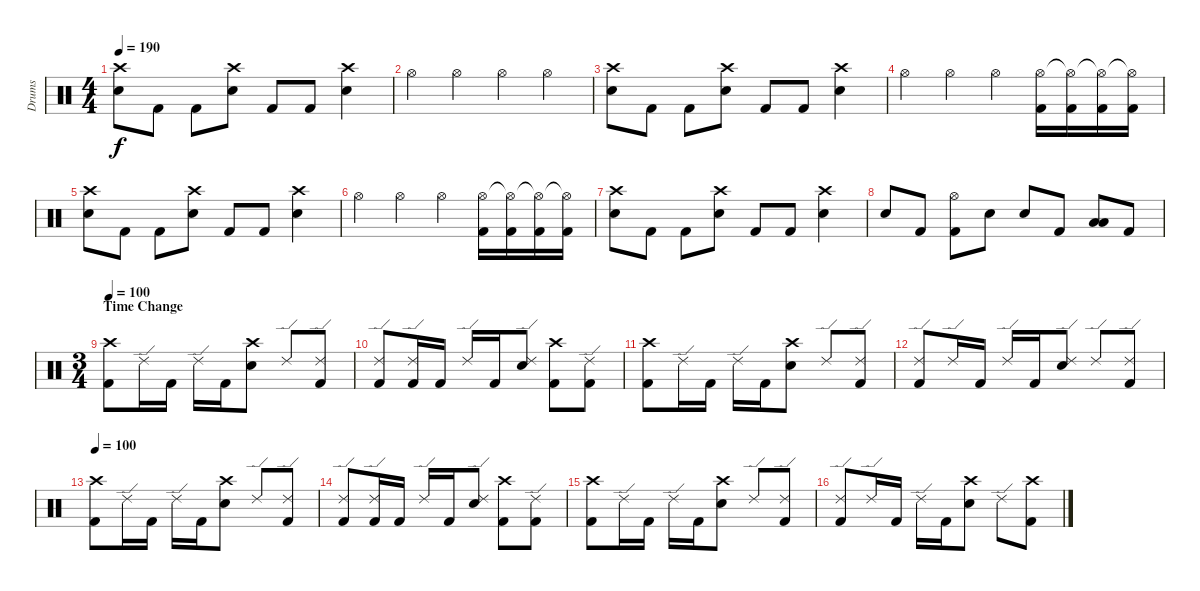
\track ("Drums" "Drums") {instrument percussion}
\staff {score}
\articulation defaults
\ts (4 4)
\tempo 190
\clef neutral
\ks c
("Crash high (hit)" "Snare (hit) 2").8{dy f} "Kick (hit) 2".8 "Kick (hit) 2".8 ("Crash high (hit)" "Snare (hit) 2").8 "Kick (hit) 2".8 "Kick (hit) 2".8 ("Crash high (hit)" "Snare (hit) 2").4 |
"Hi-Hat (open)".4 "Hi-Hat (open)".4 "Hi-Hat (open)".4 "Hi-Hat (open)".4 |
("Crash high (hit)" "Snare (hit) 2").8 "Kick (hit) 2".8 "Kick (hit) 2".8 ("Crash high (hit)" "Snare (hit) 2").8 "Kick (hit) 2".8 "Kick (hit) 2".8 ("Crash high (hit)" "Snare (hit) 2").4 |
"Hi-Hat (open)".4 "Hi-Hat (open)".4 "Hi-Hat (open)".4 ("Hi-Hat (open)" "Kick (hit) 2").16 ("Hi-Hat (open)"{t} "Kick (hit) 2").16 ("Hi-Hat (open)"{t} "Kick (hit) 2").16 ("Hi-Hat (open)"{t} "Kick (hit) 2").16 |
("Crash high (hit)" "Snare (hit) 2").8 "Kick (hit) 2".8 "Kick (hit) 2".8 ("Crash high (hit)" "Snare (hit) 2").8 "Kick (hit) 2".8 "Kick (hit) 2".8 ("Crash high (hit)" "Snare (hit) 2").4 |
"Hi-Hat (open)".4 "Hi-Hat (open)".4 "Hi-Hat (open)".4 ("Hi-Hat (open)" "Kick (hit) 2").16 ("Hi-Hat (open)"{t} "Kick (hit) 2").16 ("Hi-Hat (open)"{t} "Kick (hit) 2").16 ("Hi-Hat (open)"{t} "Kick (hit) 2").16 |
("Crash high (hit)" "Snare (hit) 2").8 "Kick (hit) 2".8 "Kick (hit) 2".8 ("Crash high (hit)" "Snare (hit) 2").8 "Kick (hit) 2".8 "Kick (hit) 2".8 ("Crash high (hit)" "Snare (hit) 2").4 |
"Snare (hit) 2".8 "Kick (hit) 2".8 ("Hi-Hat (open)" "Kick (hit) 2").8 "Snare (hit) 2".8 "Snare (hit) 2".8 "Kick (hit) 2".8 ("Low Tom (hit)" "Low Floor Tom (hit)").8 "Kick (hit) 2".8 |
\ts (3 4)
\section ("" "Time Change")
\tempo 100
("Crash high (hit)" "Kick (hit) 2").8 "Ride (edge) 2".16 "Kick (hit) 2".16 "Ride (edge) 2".16 "Kick (hit) 2".16 ("Crash high (hit)" "Snare (hit) 2").8 "Ride (edge) 2".8 ("Ride (edge) 2" "Kick (hit) 2").8 |
("Ride (edge) 2" "Kick (hit) 2").8 ("Ride (edge) 2" "Kick (hit) 2").16 "Kick (hit) 2".16 "Ride (edge) 2".16 "Kick (hit) 2".16 ("Ride (edge) 2" "Snare (hit) 2").8 ("Crash high (hit)" "Kick (hit) 2").8 ("Ride (edge) 2" "Kick (hit) 2").8 |
("Crash high (hit)" "Kick (hit) 2").8 "Ride (edge) 2".16 "Kick (hit) 2".16 "Ride (edge) 2".16 "Kick (hit) 2".16 ("Crash high (hit)" "Snare (hit) 2").8 "Ride (edge) 2".8 ("Ride (edge) 2" "Kick (hit) 2").8 |
("Ride (edge) 2" "Kick (hit) 2").8 "Ride (edge) 2".16 "Kick (hit) 2".16 "Ride (edge) 2".16 "Kick (hit) 2".16 ("Ride (edge) 2" "Snare (hit) 2").8 "Ride (edge) 2".8 ("Ride (edge) 2" "Kick (hit) 2").8 |
\tempo 100
("Crash high (hit)" "Kick (hit) 2").8 "Ride (edge) 2".16 "Kick (hit) 2".16 "Ride (edge) 2".16 "Kick (hit) 2".16 ("Crash high (hit)" "Snare (hit) 2").8 "Ride (edge) 2".8 ("Ride (edge) 2" "Kick (hit) 2").8 |
("Ride (edge) 2" "Kick (hit) 2").8 ("Ride (edge) 2" "Kick (hit) 2").16 "Kick (hit) 2".16 "Ride (edge) 2".16 "Kick (hit) 2".16 ("Ride (edge) 2" "Snare (hit) 2").8 ("Crash high (hit)" "Kick (hit) 2").8 ("Ride (edge) 2" "Kick (hit) 2").8 |
("Crash high (hit)" "Kick (hit) 2").8 "Ride (edge) 2".16 "Kick (hit) 2".16 "Ride (edge) 2".16 "Kick (hit) 2".16 ("Crash high (hit)" "Snare (hit) 2").8 "Ride (edge) 2".8 ("Ride (edge) 2" "Kick (hit) 2").8 |
("Ride (edge) 2" "Kick (hit) 2").8 "Ride (edge) 2".16 "Kick (hit) 2".16 "Ride (edge) 2".16 "Kick (hit) 2".16 ("Crash high (hit)" "Snare (hit) 2").8 "Ride (edge) 2".8 ("Crash high (hit)" "Kick (hit) 2").8
